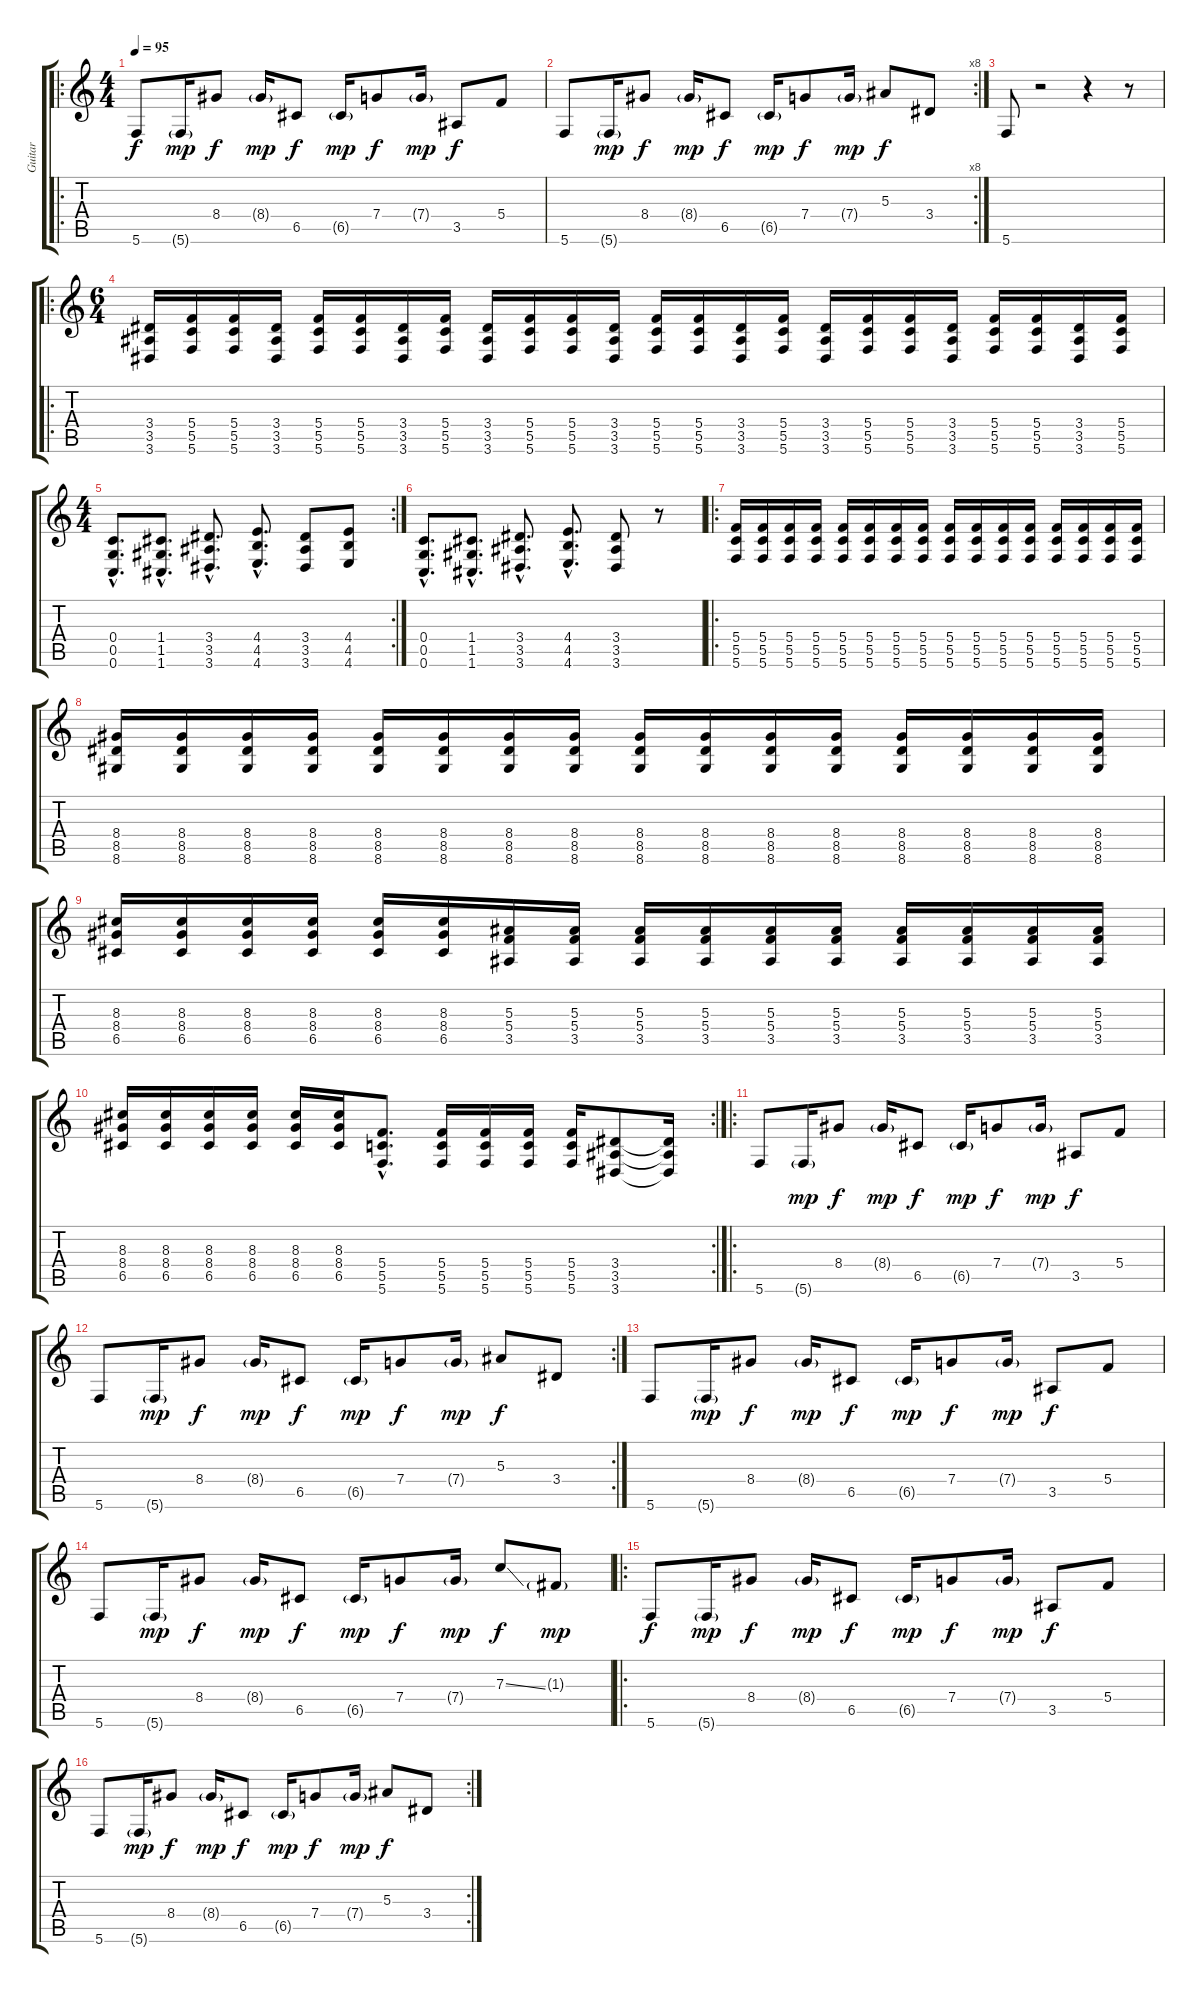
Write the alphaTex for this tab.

\track ("Guitar" "Guitar") {instrument distortionguitar}
\staff {score tabs}
\tuning (D4 A3 F3 C3 G2 C2) {hide}
\ro
\ts (4 4)
\tempo 95
\clef g2
\ks c
5.6.8{dy f instrument distortionguitar} 5.6{g}.16{dy mp} 8.4.8{dy f} 8.4{g}.16{dy mp} 6.5.8{dy f} 6.5{g}.16{dy mp} 7.4.8{dy f} 7.4{g}.16{dy mp} 3.5.8{dy f} 5.4.8 |
\rc 8
5.6.8 5.6{g}.16{dy mp} 8.4.8{dy f} 8.4{g}.16{dy mp} 6.5.8{dy f} 6.5{g}.16{dy mp} 7.4.8{dy f} 7.4{g}.16{dy mp} 5.3.8{dy f} 3.4.8 |
5.6.8 r.2 r.4 r.8 |
\ro
\ts (6 4)
(3.4 3.5 3.6).16 (5.4 5.5 5.6).16 (5.4 5.5 5.6).16 (3.4 3.5 3.6).16 (5.4 5.5 5.6).16 (5.4 5.5 5.6).16 (3.4 3.5 3.6).16 (5.4 5.5 5.6).16 (3.4 3.5 3.6).16 (5.4 5.5 5.6).16 (5.4 5.5 5.6).16 (3.4 3.5 3.6).16 (5.4 5.5 5.6).16 (5.4 5.5 5.6).16 (3.4 3.5 3.6).16 (5.4 5.5 5.6).16 (3.4 3.5 3.6).16 (5.4 5.5 5.6).16 (5.4 5.5 5.6).16 (3.4 3.5 3.6).16 (5.4 5.5 5.6).16 (5.4 5.5 5.6).16 (3.4 3.5 3.6).16 (5.4 5.5 5.6).16 |
\rc 2
\ts (4 4)
(0.4{hac} 0.5{hac} 0.6{hac}).8{d} (1.4{hac} 1.5{hac} 1.6{hac}).8{d} (3.4{hac} 3.5{hac} 3.6{hac}).8{d} (4.4{hac} 4.5{hac} 4.6{hac}).8{d} (3.4 3.5 3.6).8 (4.4 4.5 4.6).8 |
(0.4{hac} 0.5{hac} 0.6{hac}).8{d} (1.4{hac} 1.5{hac} 1.6{hac}).8{d} (3.4{hac} 3.5{hac} 3.6{hac}).8{d} (4.4{hac} 4.5{hac} 4.6{hac}).8{d} (3.4 3.5 3.6).8 r.8 |
\ro
(5.4 5.5 5.6).16 (5.4 5.5 5.6).16 (5.4 5.5 5.6).16 (5.4 5.5 5.6).16 (5.4 5.5 5.6).16 (5.4 5.5 5.6).16 (5.4 5.5 5.6).16 (5.4 5.5 5.6).16 (5.4 5.5 5.6).16 (5.4 5.5 5.6).16 (5.4 5.5 5.6).16 (5.4 5.5 5.6).16 (5.4 5.5 5.6).16 (5.4 5.5 5.6).16 (5.4 5.5 5.6).16 (5.4 5.5 5.6).16 |
(8.4 8.5 8.6).16 (8.4 8.5 8.6).16 (8.4 8.5 8.6).16 (8.4 8.5 8.6).16 (8.4 8.5 8.6).16 (8.4 8.5 8.6).16 (8.4 8.5 8.6).16 (8.4 8.5 8.6).16 (8.4 8.5 8.6).16 (8.4 8.5 8.6).16 (8.4 8.5 8.6).16 (8.4 8.5 8.6).16 (8.4 8.5 8.6).16 (8.4 8.5 8.6).16 (8.4 8.5 8.6).16 (8.4 8.5 8.6).16 |
(8.3 8.4 6.5).16 (8.3 8.4 6.5).16 (8.3 8.4 6.5).16 (8.3 8.4 6.5).16 (8.3 8.4 6.5).16 (8.3 8.4 6.5).16 (5.3 5.4 3.5).16 (5.3 5.4 3.5).16 (5.3 5.4 3.5).16 (5.3 5.4 3.5).16 (5.3 5.4 3.5).16 (5.3 5.4 3.5).16 (5.3 5.4 3.5).16 (5.3 5.4 3.5).16 (5.3 5.4 3.5).16 (5.3 5.4 3.5).16 |
\rc 2
(8.3 8.4 6.5).16 (8.3 8.4 6.5).16 (8.3 8.4 6.5).16 (8.3 8.4 6.5).16 (8.3 8.4 6.5).16 (8.3 8.4 6.5).16 (5.4{hac} 5.5{hac} 5.6{hac}).8{d} (5.4 5.5 5.6).16 (5.4 5.5 5.6).16 (5.4 5.5 5.6).16 (5.4 5.5 5.6).16 (3.4 3.5 3.6).8 (3.4{t} 3.5{t} 3.6{t}).16 |
\ro
5.6.8 5.6{g}.16{dy mp} 8.4.8{dy f} 8.4{g}.16{dy mp} 6.5.8{dy f} 6.5{g}.16{dy mp} 7.4.8{dy f} 7.4{g}.16{dy mp} 3.5.8{dy f} 5.4.8 |
\rc 2
5.6.8 5.6{g}.16{dy mp} 8.4.8{dy f} 8.4{g}.16{dy mp} 6.5.8{dy f} 6.5{g}.16{dy mp} 7.4.8{dy f} 7.4{g}.16{dy mp} 5.3.8{dy f} 3.4.8 |
5.6.8 5.6{g}.16{dy mp} 8.4.8{dy f} 8.4{g}.16{dy mp} 6.5.8{dy f} 6.5{g}.16{dy mp} 7.4.8{dy f} 7.4{g}.16{dy mp} 3.5.8{dy f} 5.4.8 |
5.6.8 5.6{g}.16{dy mp} 8.4.8{dy f} 8.4{g}.16{dy mp} 6.5.8{dy f} 6.5{g}.16{dy mp} 7.4.8{dy f} 7.4{g}.16{dy mp} 7.3{ss}.8{dy f} 1.3{g}.8{dy mp volume 0} |
\ro
5.6.8{dy f volume 14} 5.6{g}.16{dy mp} 8.4.8{dy f} 8.4{g}.16{dy mp} 6.5.8{dy f} 6.5{g}.16{dy mp} 7.4.8{dy f} 7.4{g}.16{dy mp} 3.5.8{dy f} 5.4.8 |
\rc 2
5.6.8 5.6{g}.16{dy mp} 8.4.8{dy f} 8.4{g}.16{dy mp} 6.5.8{dy f} 6.5{g}.16{dy mp} 7.4.8{dy f} 7.4{g}.16{dy mp} 5.3.8{dy f} 3.4.8
